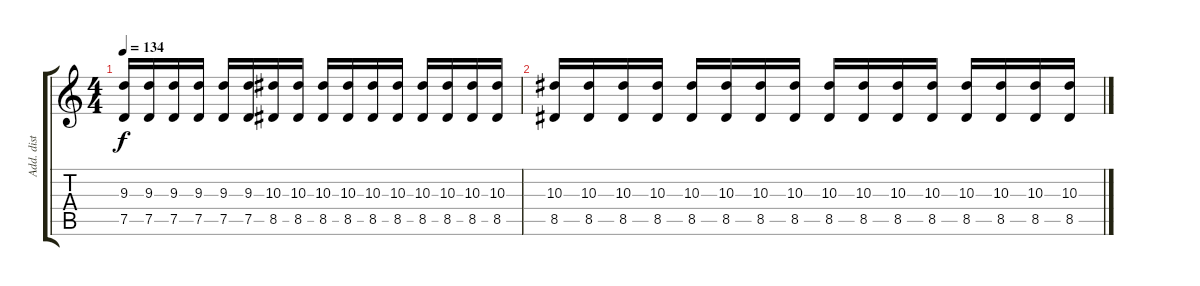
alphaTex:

\track ("Add. dist guitar" "Add. dist ") {instrument overdrivenguitar}
\staff {score tabs}
\tuning (D4 A3 F3 C3 G2 C2) {hide}
\ts (4 4)
\tempo 134
\clef g2
\ks c
(9.3 7.5).16{dy f} (9.3 7.5).16 (9.3 7.5).16 (9.3 7.5).16 (9.3 7.5).16 (9.3 7.5).16 (10.3 8.5).16 (10.3 8.5).16 (10.3 8.5).16 (10.3 8.5).16 (10.3 8.5).16 (10.3 8.5).16 (10.3 8.5).16 (10.3 8.5).16 (10.3 8.5).16 (10.3 8.5).16 |
(10.3 8.5).16 (10.3 8.5).16 (10.3 8.5).16 (10.3 8.5).16 (10.3 8.5).16 (10.3 8.5).16 (10.3 8.5).16 (10.3 8.5).16 (10.3 8.5).16 (10.3 8.5).16 (10.3 8.5).16 (10.3 8.5).16 (10.3 8.5).16 (10.3 8.5).16 (10.3 8.5).16 (10.3 8.5).16
